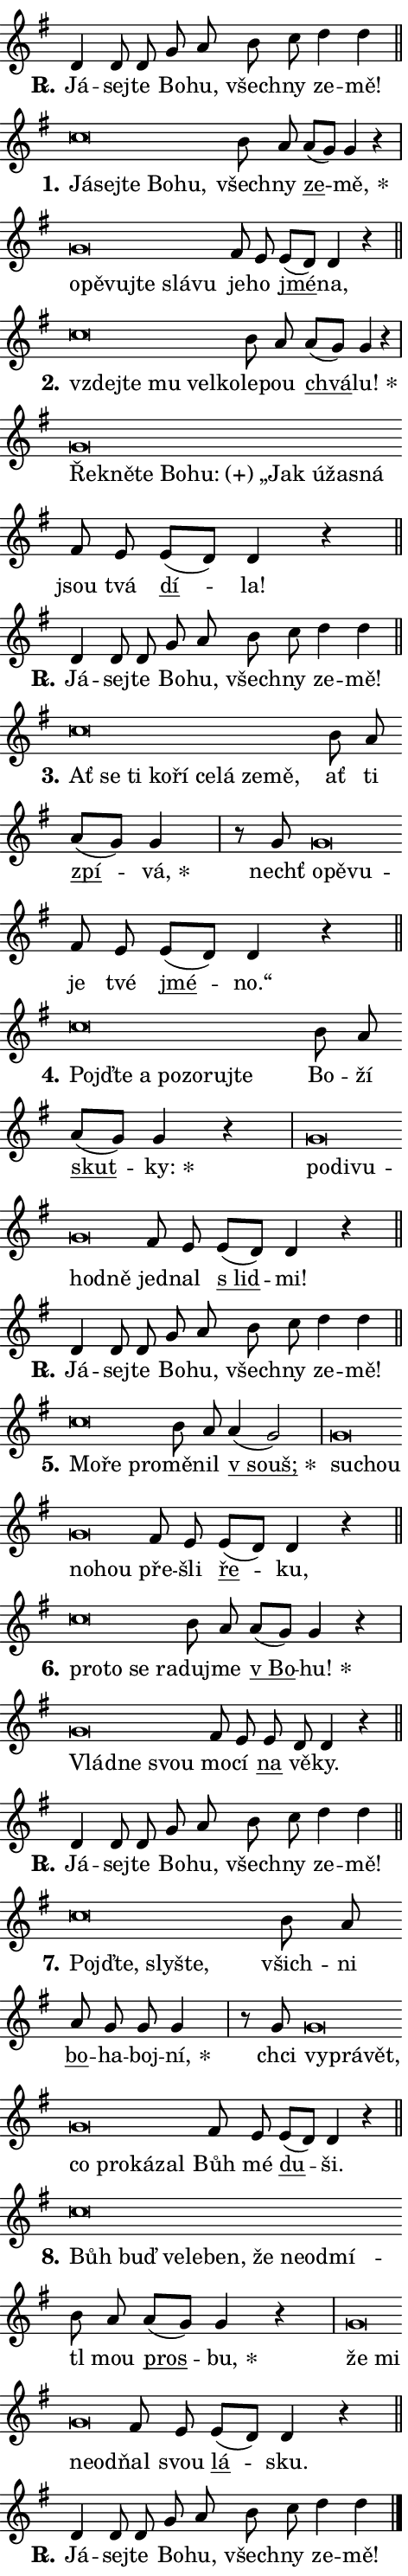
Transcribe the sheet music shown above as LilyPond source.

\version "2.24.0"
\header { tagline = "" }
\paper {
  indent = 0\cm
  top-margin = 0\cm
  right-margin = 0.13\cm % to fit lyric hyphens
  bottom-margin = 0\cm
  left-margin = 0\cm
  paper-width = 8\cm
  page-breaking = #ly:one-page-breaking
  system-system-spacing.basic-distance = #11
  score-system-spacing.basic-distance = #11
  ragged-last = ##f
}


%% Author: Thomas Morley
%% https://lists.gnu.org/archive/html/lilypond-user/2020-05/msg00002.html
#(define (line-position grob)
"Returns position of @var[grob} in current system:
   @code{'start}, if at first time-step
   @code{'end}, if at last time-step
   @code{'middle} otherwise
"
  (let* ((col (ly:item-get-column grob))
         (ln (ly:grob-object col 'left-neighbor))
         (rn (ly:grob-object col 'right-neighbor))
         (col-to-check-left (if (ly:grob? ln) ln col))
         (col-to-check-right (if (ly:grob? rn) rn col))
         (break-dir-left
           (and
             (ly:grob-property col-to-check-left 'non-musical #f)
             (ly:item-break-dir col-to-check-left)))
         (break-dir-right
           (and
             (ly:grob-property col-to-check-right 'non-musical #f)
             (ly:item-break-dir col-to-check-right))))
        (cond ((eqv? 1 break-dir-left) 'start)
              ((eqv? -1 break-dir-right) 'end)
              (else 'middle))))

#(define (tranparent-at-line-position vctor)
  (lambda (grob)
  "Relying on @code{line-position} select the relevant enry from @var{vctor}.
Used to determine transparency,"
    (case (line-position grob)
      ((end) (not (vector-ref vctor 0)))
      ((middle) (not (vector-ref vctor 1)))
      ((start) (not (vector-ref vctor 2))))))

noteHeadBreakVisibility =
#(define-music-function (break-visibility)(vector?)
"Makes @code{NoteHead}s transparent relying on @var{break-visibility}"
#{
  \override NoteHead.transparent =
    #(tranparent-at-line-position break-visibility)
#})

#(define delete-ledgers-for-transparent-note-heads
  (lambda (grob)
    "Reads whether a @code{NoteHead} is transparent.
If so this @code{NoteHead} is removed from @code{'note-heads} from
@var{grob}, which is supposed to be @code{LedgerLineSpanner}.
As a result ledgers are not printed for this @code{NoteHead}"
    (let* ((nhds-array (ly:grob-object grob 'note-heads))
           (nhds-list
             (if (ly:grob-array? nhds-array)
                 (ly:grob-array->list nhds-array)
                 '()))
           ;; Relies on the transparent-property being done before
           ;; Staff.LedgerLineSpanner.after-line-breaking is executed.
           ;; This is fragile ...
           (to-keep
             (remove
               (lambda (nhd)
                 (ly:grob-property nhd 'transparent #f))
               nhds-list)))
      ;; TODO find a better method to iterate over grob-arrays, similiar
      ;; to filter/remove etc for lists
      ;; For now rebuilt from scratch
      (set! (ly:grob-object grob 'note-heads)  '())
      (for-each
        (lambda (nhd)
          (ly:pointer-group-interface::add-grob grob 'note-heads nhd))
        to-keep))))

squashNotes = {
  \override NoteHead.X-extent = #'(-0.2 . 0.2)
  \override NoteHead.Y-extent = #'(-0.75 . 0)
  \override NoteHead.stencil =
    #(lambda (grob)
       (let ((pos (ly:grob-property grob 'staff-position)))
         (begin
           (if (< pos -7) (display "ERROR: Lower brevis then expected\n") (display ""))
           (if (<= pos -6) ly:text-interface::print ly:note-head::print))))
}
unSquashNotes = {
  \revert NoteHead.X-extent
  \revert NoteHead.Y-extent
  \revert NoteHead.stencil
}

hideNotes = \noteHeadBreakVisibility #begin-of-line-visible
unHideNotes = \noteHeadBreakVisibility #all-visible

% work-around for resetting accidentals
% https://lilypond.org/doc/v2.23/Documentation/notation/displaying-rhythms#unmetered-music
cadenzaMeasure = {
  \cadenzaOff
  \partial 1024 s1024
  \cadenzaOn
}

#(define-markup-command (accent layout props text) (markup?)
  "Underline accented syllable"
  (interpret-markup layout props
    #{\markup \override #'(offset . 4.3) \underline { #text }#}))

responsum = \markup \concat {
  "R" \hspace #-1.05 \path #0.1 #'((moveto 0 0.07) (lineto 0.9 0.8)) \hspace #0.05 "."
}

spaceSize = #0.6828661417322834 % exact space size for TeX Gyre Schola

\layout {
  \context {
    \Staff
    \remove "Time_signature_engraver"
    \override LedgerLineSpanner.after-line-breaking = #delete-ledgers-for-transparent-note-heads
  }
  \context {
    \Lyrics {
      \override LyricSpace.minimum-distance = \spaceSize
      \override LyricText.font-name = #"TeX Gyre Schola"
      \override LyricText.font-size = 1
      \override StanzaNumber.font-name = #"TeX Gyre Schola Bold"
      \override StanzaNumber.font-size = 1
    }
  }
  \context {
    \Score 
    \override NoteHead.text =
      #(lambda (grob) 
        (let ((pos (ly:grob-property grob 'staff-position)))
          #{\markup {
            \combine
              \halign #-0.55 \raise #(if (= pos -6) 0 0.5) \override #'(thickness . 2) \draw-line #'(3.2 . 0)
              \musicglyph "noteheads.sM1"
          }#}))
  }
}

% magnetic-lyrics.ily
%
%   written by
%     Jean Abou Samra <jean@abou-samra.fr>
%     Werner Lemberg <wl@gnu.org>
%
%   adapted by
%     Jiri Hon <jiri.hon@gmail.com>
%
% Version 2022-Apr-15

% https://www.mail-archive.com/lilypond-user@gnu.org/msg149350.html

#(define (Left_hyphen_pointer_engraver context)
   "Collect syllable-hyphen-syllable occurrences in lyrics and store
them in properties.  This engraver only looks to the left.  For
example, if the lyrics input is @code{foo -- bar}, it does the
following.

@itemize @bullet
@item
Set the @code{text} property of the @code{LyricHyphen} grob between
@q{foo} and @q{bar} to @code{foo}.

@item
Set the @code{left-hyphen} property of the @code{LyricText} grob with
text @q{foo} to the @code{LyricHyphen} grob between @q{foo} and
@q{bar}.
@end itemize

Use this auxiliary engraver in combination with the
@code{lyric-@/text::@/apply-@/magnetic-@/offset!} hook."
   (let ((hyphen #f)
         (text #f))
     (make-engraver
      (acknowledgers
       ((lyric-syllable-interface engraver grob source-engraver)
        (set! text grob)))
      (end-acknowledgers
       ((lyric-hyphen-interface engraver grob source-engraver)
        ;(when (not (grob::has-interface grob 'lyric-space-interface))
          (set! hyphen grob)));)
      ((stop-translation-timestep engraver)
       (when (and text hyphen)
         (ly:grob-set-object! text 'left-hyphen hyphen))
       (set! text #f)
       (set! hyphen #f)))))

#(define (lyric-text::apply-magnetic-offset! grob)
   "If the space between two syllables is less than the value in
property @code{LyricText@/.details@/.squash-threshold}, move the right
syllable to the left so that it gets concatenated with the left
syllable.

Use this function as a hook for
@code{LyricText@/.after-@/line-@/breaking} if the
@code{Left_@/hyphen_@/pointer_@/engraver} is active."
   (let ((hyphen (ly:grob-object grob 'left-hyphen #f)))
     (when hyphen
       (let ((left-text (ly:spanner-bound hyphen LEFT)))
         (when (grob::has-interface left-text 'lyric-syllable-interface)
           (let* ((common (ly:grob-common-refpoint grob left-text X))
                  (this-x-ext (ly:grob-extent grob common X))
                  (left-x-ext
                   (begin
                     ;; Trigger magnetism for left-text.
                     (ly:grob-property left-text 'after-line-breaking)
                     (ly:grob-extent left-text common X)))
                  ;; `delta` is the gap width between two syllables.
                  (delta (- (interval-start this-x-ext)
                            (interval-end left-x-ext)))
                  (details (ly:grob-property grob 'details))
                  (threshold (assoc-get 'squash-threshold details 0.2)))
             (when (< delta threshold)
               (let* (;; We have to manipulate the input text so that
                      ;; ligatures crossing syllable boundaries are not
                      ;; disabled.  For languages based on the Latin
                      ;; script this is essentially a beautification.
                      ;; However, for non-Western scripts it can be a
                      ;; necessity.
                      (lt (ly:grob-property left-text 'text))
                      (rt (ly:grob-property grob 'text))
                      (is-space (grob::has-interface hyphen 'lyric-space-interface))
                      (space (if is-space " " ""))
                      (extra-delta (if is-space spaceSize 0))
                      ;; Append new syllable.
                      (ltrt-space (if (and (string? lt) (string? rt))
                                (string-append lt space rt)
                                (make-concat-markup (list lt space rt))))
                      ;; Right-align `ltrt` to the right side.
                      (ltrt-space-markup (grob-interpret-markup
                               grob
                               (make-translate-markup
                                (cons (interval-length this-x-ext) 0)
                                (make-right-align-markup ltrt-space)))))
                 (begin
                   ;; Don't print `left-text`.
                   (ly:grob-set-property! left-text 'stencil #f)
                   ;; Set text and stencil (which holds all collected
                   ;; syllables so far) and shift it to the left.
                   (ly:grob-set-property! grob 'text ltrt-space)
                   (ly:grob-set-property! grob 'stencil ltrt-space-markup)
                   (ly:grob-translate-axis! grob (- (- delta extra-delta)) X))))))))))


#(define (lyric-hyphen::displace-bounds-first grob)
   ;; Make very sure this callback isn't triggered too early.
   (let ((left (ly:spanner-bound grob LEFT))
         (right (ly:spanner-bound grob RIGHT)))
     (ly:grob-property left 'after-line-breaking)
     (ly:grob-property right 'after-line-breaking)
     (ly:lyric-hyphen::print grob)))

squashThreshold = #0.4

\layout {
  \context {
    \Lyrics
    \consists #Left_hyphen_pointer_engraver
    \override LyricText.after-line-breaking =
      #lyric-text::apply-magnetic-offset!
    \override LyricHyphen.stencil = #lyric-hyphen::displace-bounds-first
    \override LyricText.details.squash-threshold = \squashThreshold
    \override LyricHyphen.minimum-distance = 0
    \override LyricHyphen.minimum-length = \squashThreshold
  }
}

squashText = \override LyricText.details.squash-threshold = 9999
unSquashText = \override LyricText.details.squash-threshold = \squashThreshold

leftText = \override LyricText.self-alignment-X = #LEFT
unLeftText = \revert LyricText.self-alignment-X

starOffset = #(lambda (grob) 
                (let ((x_offset (ly:self-alignment-interface::aligned-on-x-parent grob)))
                  (if (= x_offset 0) 0 (+ x_offset 1.2))))

star = #(define-music-function (syllable)(string?)
"Append star separator at the end of a syllable"
#{
  \once \override LyricText.X-offset = #starOffset
  \lyricmode { \markup {
    #syllable
    \override #'((font-name . "TeX Gyre Schola Bold")) \hspace #0.2 \lower #0.65 \larger "*"
  } }
#})

starAccent = #(define-music-function (syllable)(string?)
"Append star separator at the end of a syllable and make accent"
#{
  \once \override LyricText.X-offset = #starOffset
  \lyricmode { \markup {
    \accent #syllable
    \override #'((font-name . "TeX Gyre Schola Bold")) \hspace #0.2 \lower #0.65 \larger "*"
  } }
#})

breath = #(define-music-function (syllable)(string?)
"Append breathing indicator at the end of a syllable"
#{
  \lyricmode { \markup { #syllable "+" } }
#})

optionalBreath = #(define-music-function (syllable)(string?)
"Append optional breathing indicator at the end of a syllable"
#{
  \lyricmode { \markup { #syllable "(+)" } }
#})


\score {
    <<
        \new Voice = "melody" { \cadenzaOn \key g \major \relative { d'4 d8 d g a \bar "" b c d4 d \cadenzaMeasure \bar "||" \break } }
        \new Lyrics \lyricsto "melody" { \lyricmode { \set stanza = \responsum
Já -- sej -- te Bo -- hu, všech -- ny ze -- mě! } }
    >>
    \layout {}
}

\score {
    <<
        \new Voice = "melody" { \cadenzaOn \key g \major \relative { \squashNotes c''\breve*1/16 \hideNotes \breve*1/16 \bar "" \breve*1/16 \bar "" \breve*1/16 \breve*1/16 \bar "" \unHideNotes \unSquashNotes b8 a \bar "" a[( g)] g4 r \cadenzaMeasure \bar "|" \squashNotes g\breve*1/16 \hideNotes \breve*1/16 \bar "" \breve*1/16 \bar "" \breve*1/16 \bar "" \breve*1/16 \breve*1/16 \bar "" \unHideNotes \unSquashNotes fis8 e \bar "" e[( d)] d4 r \cadenzaMeasure \bar "||" \break } }
        \new Lyrics \lyricsto "melody" { \lyricmode { \set stanza = "1."
\leftText Já -- \squashText sej -- te Bo -- hu, \unLeftText \unSquashText všech -- ny \markup \accent ze -- \star mě, \leftText o -- \squashText pě -- vuj -- te slá -- vu \unLeftText \unSquashText je -- ho \markup \accent jmé -- na, } }
    >>
    \layout {}
}

\score {
    <<
        \new Voice = "melody" { \cadenzaOn \key g \major \relative { \squashNotes c''\breve*1/16 \hideNotes \breve*1/16 \bar "" \breve*1/16 \bar "" \breve*1/16 \breve*1/16 \bar "" \unHideNotes \unSquashNotes b8 a \bar "" a[( g)] g4 r \cadenzaMeasure \bar "|" \squashNotes g\breve*1/16 \hideNotes \breve*1/16 \bar "" \breve*1/16 \bar "" \breve*1/16 \bar "" \breve*1/16 \bar "" \breve*1/16 \bar "" \breve*1/16 \bar "" \breve*1/16 \breve*1/16 \bar "" \unHideNotes \unSquashNotes fis8 e \bar "" e[( d)] d4 r \cadenzaMeasure \bar "||" \break } }
        \new Lyrics \lyricsto "melody" { \lyricmode { \set stanza = "2."
\leftText vzdej -- \squashText te mu vel -- ko -- \unLeftText \unSquashText le -- pou \markup \accent chvá -- \star lu! \leftText Ře -- \squashText kně -- te Bo -- \optionalBreath hu: „Jak ú -- ža -- sná \unLeftText \unSquashText jsou tvá \markup \accent dí -- la! } }
    >>
    \layout {}
}

\score {
    <<
        \new Voice = "melody" { \cadenzaOn \key g \major \relative { d'4 d8 d g a \bar "" b c d4 d \cadenzaMeasure \bar "||" \break } }
        \new Lyrics \lyricsto "melody" { \lyricmode { \set stanza = \responsum
Já -- sej -- te Bo -- hu, všech -- ny ze -- mě! } }
    >>
    \layout {}
}

\score {
    <<
        \new Voice = "melody" { \cadenzaOn \key g \major \relative { \squashNotes c''\breve*1/16 \hideNotes \breve*1/16 \bar "" \breve*1/16 \bar "" \breve*1/16 \bar "" \breve*1/16 \bar "" \breve*1/16 \bar "" \breve*1/16 \bar "" \breve*1/16 \breve*1/16 \bar "" \unHideNotes \unSquashNotes b8 a \bar "" a[( g)] g4 \cadenzaMeasure \bar "|" r8 g8 \squashNotes g\breve*1/16 \hideNotes \breve*1/16 \breve*1/16 \bar "" \unHideNotes \unSquashNotes fis8 e \bar "" e[( d)] d4 r \cadenzaMeasure \bar "||" \break } }
        \new Lyrics \lyricsto "melody" { \lyricmode { \set stanza = "3."
\leftText Ať \squashText se ti ko -- ří ce -- lá ze -- mě, \unLeftText \unSquashText ať ti \markup \accent zpí -- \star vá, nechť \leftText o -- \squashText pě -- vu -- \unLeftText \unSquashText je tvé \markup \accent jmé -- no.“ } }
    >>
    \layout {}
}

\score {
    <<
        \new Voice = "melody" { \cadenzaOn \key g \major \relative { \squashNotes c''\breve*1/16 \hideNotes \breve*1/16 \bar "" \breve*1/16 \bar "" \breve*1/16 \bar "" \breve*1/16 \bar "" \breve*1/16 \breve*1/16 \bar "" \unHideNotes \unSquashNotes b8 a \bar "" a[( g)] g4 r \cadenzaMeasure \bar "|" \squashNotes g\breve*1/16 \hideNotes \breve*1/16 \bar "" \breve*1/16 \bar "" \breve*1/16 \breve*1/16 \bar "" \unHideNotes \unSquashNotes fis8 e \bar "" e[( d)] d4 r \cadenzaMeasure \bar "||" \break } }
        \new Lyrics \lyricsto "melody" { \lyricmode { \set stanza = "4."
\leftText Pojď -- \squashText te a po -- zo -- ruj -- te \unLeftText \unSquashText Bo -- ží \markup \accent skut -- \star ky: \leftText po -- \squashText di -- vu -- hod -- ně \unLeftText \unSquashText jed -- nal \markup \accent "s lid" -- mi! } }
    >>
    \layout {}
}

\score {
    <<
        \new Voice = "melody" { \cadenzaOn \key g \major \relative { d'4 d8 d g a \bar "" b c d4 d \cadenzaMeasure \bar "||" \break } }
        \new Lyrics \lyricsto "melody" { \lyricmode { \set stanza = \responsum
Já -- sej -- te Bo -- hu, všech -- ny ze -- mě! } }
    >>
    \layout {}
}

\score {
    <<
        \new Voice = "melody" { \cadenzaOn \key g \major \relative { \squashNotes c''\breve*1/16 \hideNotes \breve*1/16 \breve*1/16 \bar "" \unHideNotes \unSquashNotes b8 a \bar "" a4( g2) \cadenzaMeasure \bar "|" \squashNotes g\breve*1/16 \hideNotes \breve*1/16 \bar "" \breve*1/16 \breve*1/16 \bar "" \unHideNotes \unSquashNotes fis8 e \bar "" e[( d)] d4 r \cadenzaMeasure \bar "||" \break } }
        \new Lyrics \lyricsto "melody" { \lyricmode { \set stanza = "5."
\leftText Mo -- \squashText ře pro -- \unLeftText \unSquashText mě -- nil \starAccent "v souš;" \leftText su -- \squashText chou no -- hou \unLeftText \unSquashText pře -- šli \markup \accent ře -- ku, } }
    >>
    \layout {}
}

\score {
    <<
        \new Voice = "melody" { \cadenzaOn \key g \major \relative { \squashNotes c''\breve*1/16 \hideNotes \breve*1/16 \bar "" \breve*1/16 \breve*1/16 \bar "" \unHideNotes \unSquashNotes b8 a \bar "" a[( g)] g4 r \cadenzaMeasure \bar "|" \squashNotes g\breve*1/16 \hideNotes \breve*1/16 \breve*1/16 \bar "" \unHideNotes \unSquashNotes fis8 e \bar "" e d d4 r \cadenzaMeasure \bar "||" \break } }
        \new Lyrics \lyricsto "melody" { \lyricmode { \set stanza = "6."
\leftText pro -- \squashText to se ra -- \unLeftText \unSquashText du -- jme \markup \accent "v Bo" -- \star hu! \leftText Vlád -- \squashText ne svou \unLeftText \unSquashText mo -- cí \markup \accent na vě -- ky. } }
    >>
    \layout {}
}

\score {
    <<
        \new Voice = "melody" { \cadenzaOn \key g \major \relative { d'4 d8 d g a \bar "" b c d4 d \cadenzaMeasure \bar "||" \break } }
        \new Lyrics \lyricsto "melody" { \lyricmode { \set stanza = \responsum
Já -- sej -- te Bo -- hu, všech -- ny ze -- mě! } }
    >>
    \layout {}
}

\score {
    <<
        \new Voice = "melody" { \cadenzaOn \key g \major \relative { \squashNotes c''\breve*1/16 \hideNotes \breve*1/16 \bar "" \breve*1/16 \breve*1/16 \bar "" \unHideNotes \unSquashNotes b8 a \bar "" a g g g4 \cadenzaMeasure \bar "|" r8 g8 \squashNotes g\breve*1/16 \hideNotes \breve*1/16 \bar "" \breve*1/16 \bar "" \breve*1/16 \bar "" \breve*1/16 \bar "" \breve*1/16 \breve*1/16 \bar "" \unHideNotes \unSquashNotes fis8 e \bar "" e[( d)] d4 r \cadenzaMeasure \bar "||" \break } }
        \new Lyrics \lyricsto "melody" { \lyricmode { \set stanza = "7."
\leftText Pojď -- \squashText te, sly -- šte, \unLeftText \unSquashText všich -- ni \markup \accent bo -- ha -- boj -- \star ní, chci \leftText vy -- \squashText prá -- vět, co pro -- ká -- zal \unLeftText \unSquashText Bůh mé \markup \accent du -- ši. } }
    >>
    \layout {}
}

\score {
    <<
        \new Voice = "melody" { \cadenzaOn \key g \major \relative { \squashNotes c''\breve*1/16 \hideNotes \breve*1/16 \bar "" \breve*1/16 \bar "" \breve*1/16 \bar "" \breve*1/16 \bar "" \breve*1/16 \bar "" \breve*1/16 \bar "" \breve*1/16 \breve*1/16 \bar "" \unHideNotes \unSquashNotes b8 a \bar "" a[( g)] g4 r \cadenzaMeasure \bar "|" \squashNotes g\breve*1/16 \hideNotes \breve*1/16 \bar "" \breve*1/16 \breve*1/16 \bar "" \unHideNotes \unSquashNotes fis8 e \bar "" e[( d)] d4 r \cadenzaMeasure \bar "||" \break } }
        \new Lyrics \lyricsto "melody" { \lyricmode { \set stanza = "8."
\leftText Bůh \squashText buď ve -- le -- ben, že ne -- od -- mí -- \unLeftText \unSquashText tl mou \markup \accent pros -- \star bu, \leftText že \squashText mi ne -- od -- \unLeftText \unSquashText ňal svou \markup \accent lá -- sku. } }
    >>
    \layout {}
}

\score {
    <<
        \new Voice = "melody" { \cadenzaOn \key g \major \relative { d'4 d8 d g a \bar "" b c d4 d \cadenzaMeasure \bar "||" \break } \bar "|." }
        \new Lyrics \lyricsto "melody" { \lyricmode { \set stanza = \responsum
Já -- sej -- te Bo -- hu, všech -- ny ze -- mě! } }
    >>
    \layout {}
}
